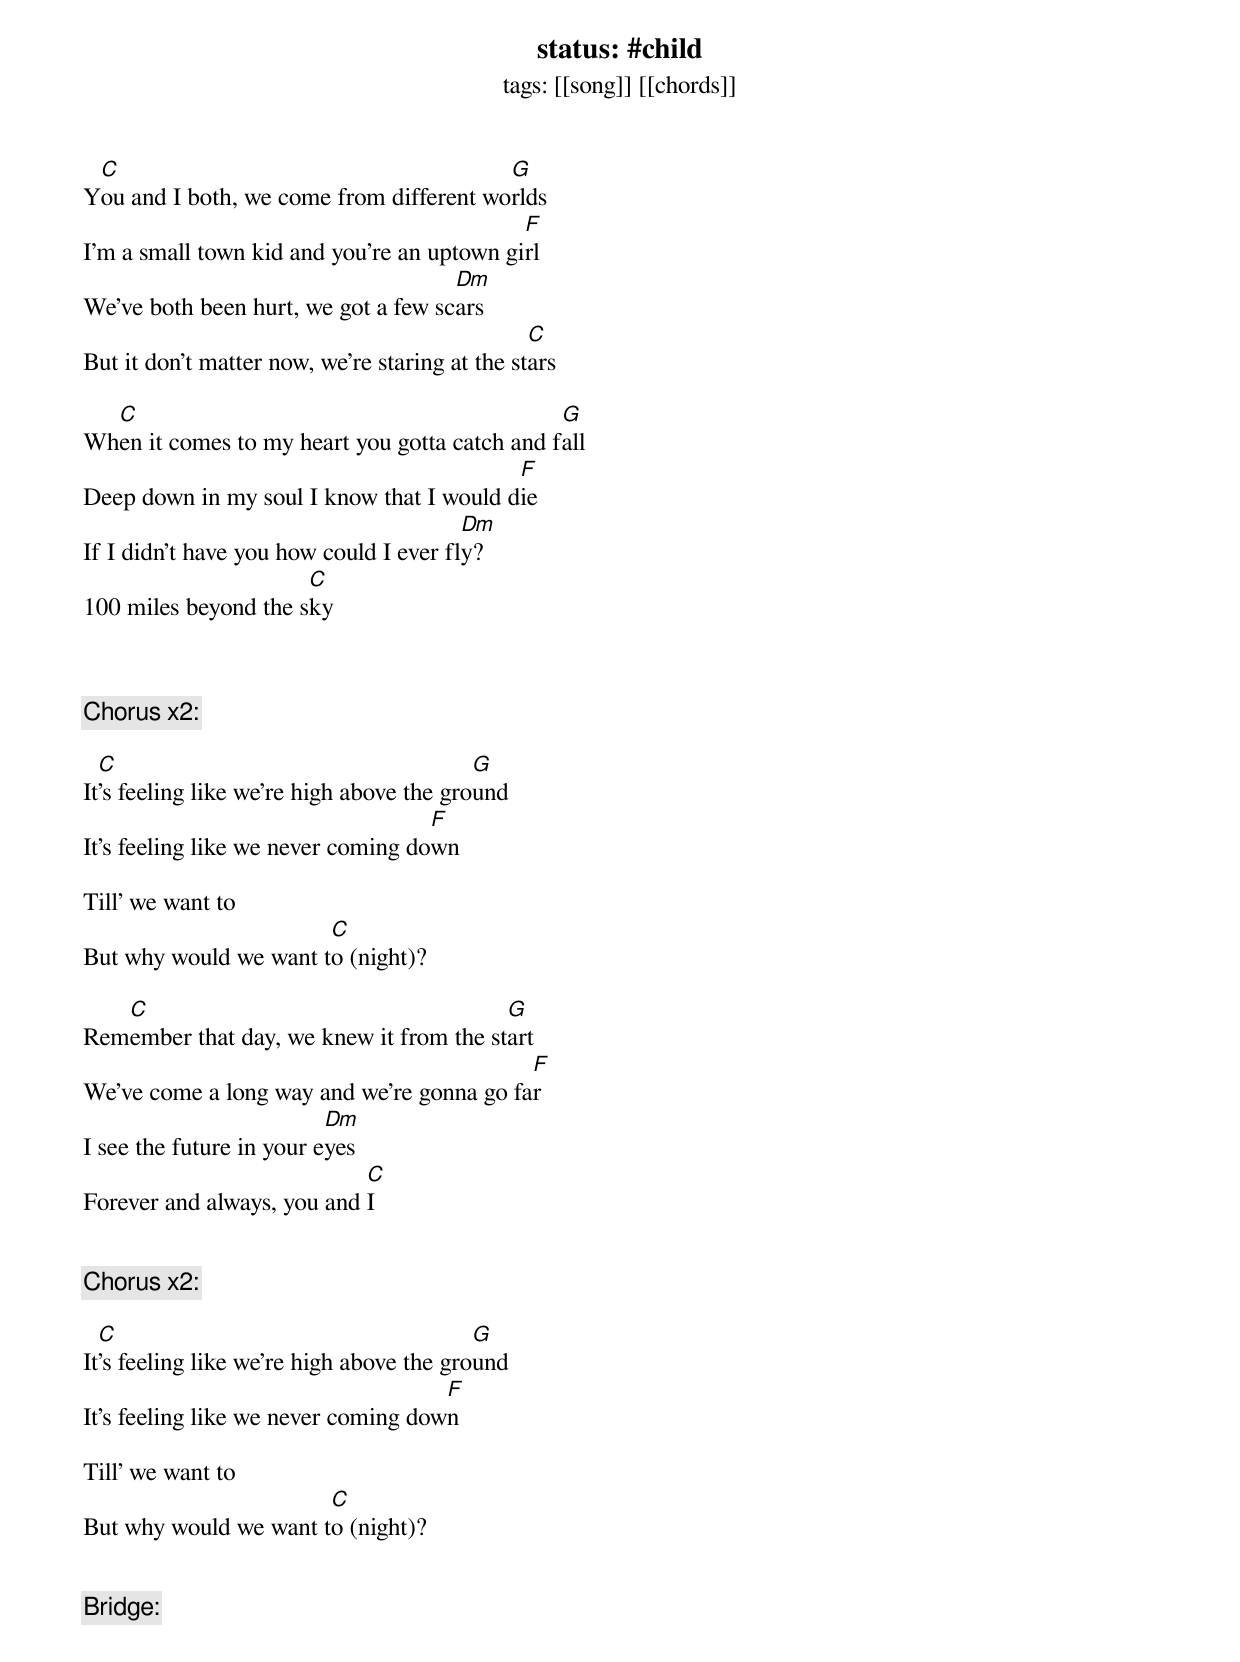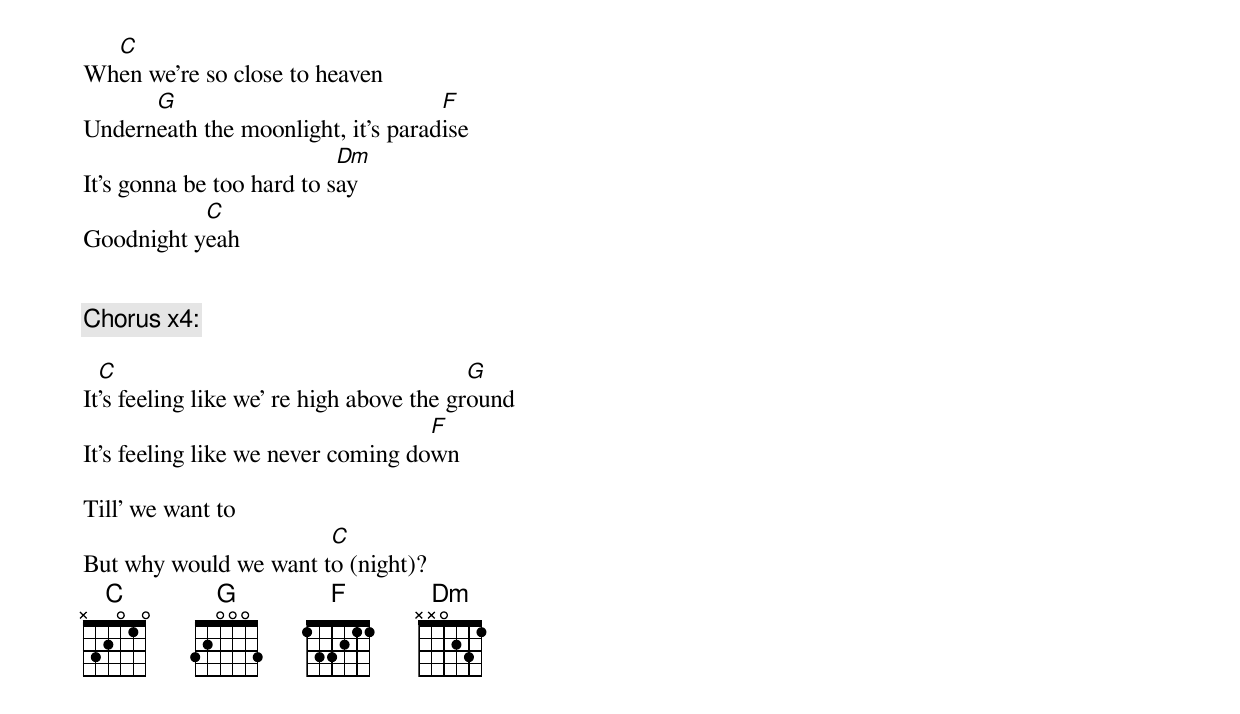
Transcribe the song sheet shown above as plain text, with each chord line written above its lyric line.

status: #child
tags: [[song]] [[chords]]

 C                                       G
You and I both, we come from different worlds
                                            F
I'm a small town kid and you're an uptown girl
                                     Dm
We've both been hurt, we got a few scars
                                                C
But it don't matter now, we're staring at the stars

  C                                            G
When it comes to my heart you gotta catch and fall
                                          F
Deep down in my soul I know that I would die
                                        Dm
If I didn't have you how could I ever fly?
                      C
100 miles beyond the sky



[Chorus x2:]

  C                                       G
It's feeling like we're high above the ground
                                    F
It's feeling like we never coming down

Till' we want to
                       C
But why would we want to (night)?

   C                                     G
Remember that day, we knew it from the start
                                           F
We've come a long way and we're gonna go far
                          Dm
I see the future in your eyes
                            C
Forever and always, you and I


[Chorus x2:]

  C                                       G
It's feeling like we're high above the ground
                                     F
It's feeling like we never coming down

Till' we want to
                       C
But why would we want to (night)?


[Bridge:]

  C
When we're so close to heaven
      G                             F
Underneath the moonlight, it's paradise
                           Dm
It's gonna be too hard to say
           C
Goodnight yeah


[Chorus x4:]

  C                                       G
It's feeling like we' re high above the ground
                                    F
It's feeling like we never coming down

Till' we want to
                       C
But why would we want to (night)?
